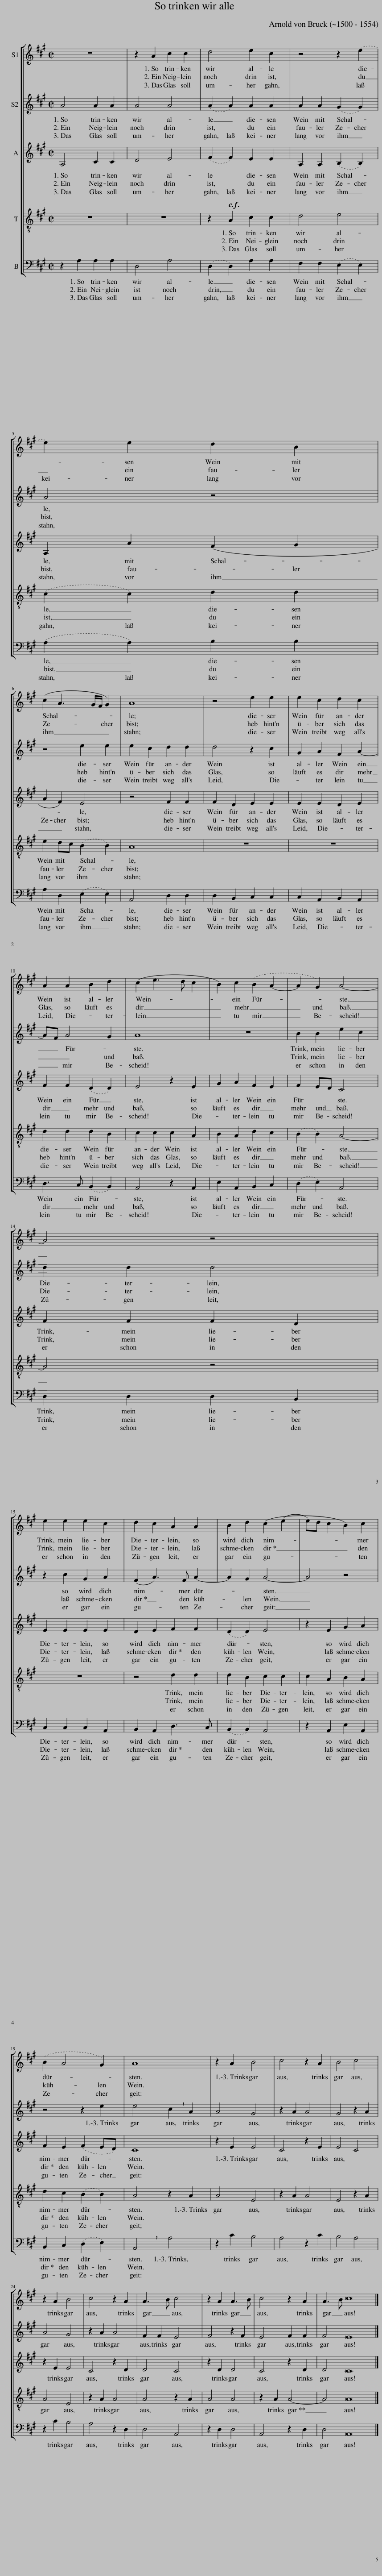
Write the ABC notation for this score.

X:1
%%score [ 1 2 3 4 5 ]
L:1/8
M:2/2
I:linebreak $
K:A
V:1 treble
V:2 treble
V:3 treble
V:4 treble-8
V:5 bass
V:1
 z8 | z2 A2 c2 c2 | d4 e2 c2 | z4 z2 e2- |$ e2 e2 d2 B2 |$ %5
 (c2 A3 G/F/ G2) | A8 | z4 e2 e2 | e2 c2 d2 c2 |$ A2 A2 B2 d2 | %10
 (c2 e3 d c2 | B2) c2 (B2 A2- | A2 G2) A4- |$ A4 z4 |$ e2 e2 e2 c2 | %15
 d2 c2 A2 A2 | B2 d2 (c2 (e2 | e)d c2 B2) c2 |$ (B2 A4 G2) | A8 | %20
 z2 A2 B4 | c4 z2 A2 | B4 c4 |$ z2 A2 B4 | c4 z2 A2 | %25
 A3 B c4 | z2 A2 A3 B | c4 z2 A2 | A3 B c16 |] %29
V:2
 A4 A2 A2 | A4 A4 | (A2 A2) A2 A2 | A2 A2 (G2 G2) |$ A4 z4 |$ %5
 z4 e2 e2 | e2 c2 d2 d2 | d4 z2 c2 | G2 A2 F2 A2- |$ AF A4 G2 | %10
 A8 | z8 | B2 B2 e2 c2 |$ d2 d2 d4 |$ z2 c2 G2 A2 | %15
 (F2 A3) F A2- | A2 G2 A4- | A4 z4 |$ z4 z2 e2 | e4 !breath!c2 A2 | %20
 A4 G4 | z2 A2 A4 | G4 z2 A2 |$ A4 G4 | z2 A2 A4 | %25
 F2 F2 E4 | F4 z2 F2 | E4 F2 F2 | F4 E16 |] %29
V:3
 A,4 C2 C2 | D4 E4 | (F2 F2) E2 E2 | A,2 A,2 (B,2 B,2) |$ A,2 A2 (F2 G2 |$ %5
 A2 F2) E4 | z4 F2 F2 | F2 D2 E2 E2 | E2 E2 D2 E2 |$ F2 F2 (D2 D2) | %10
 E4 z2 E2 | G2 A2 F2 E2 | F2 ED C4 |$ F2 F2 F2 D2 |$ E2 E2 E2 E2 | %15
 D2 E2 F2 F2 | (D2 D2) E4 | z2 E2 G2 A2 |$ F2 E2 (F2 ED) | C8 | %20
 z2 E2 E4 | C4 z2 E2 | E4 C4 |$ z2 E2 E4 | C4 z2 D2 | %25
 D4 C4 | z2 D2 D4 | C4 z2 D2 | D4 C16 |] %29
V:4
 z8 | z8 | z2 A2 c2 c2 | d4 e4 |$ (c2 c2) d2 d2 |$ %5
 e2 dc (B2 B2) | A8 | z8 | z8 |$ d2 d2 d2 B2 | %10
 c2 c2 c2 A2 | B2 A2 d2 c2 | (B2 B2) A4- |$ A4 z4 |$ z8 | %15
 z4 d2 d2 | d2 B2 c2 c2 | c2 A2 B2 A2 |$ d2 c2 (B2 B2) | A4 z2 A2 | %20
 A4 E4 | z2 A2 A4 | E4 z2 A2 |$ A4 E4 | z2 A2 A4 | %25
 A4 z2 A2 | A4 A4 | z2 A2 A4- | A4 A16 |] %29
V:5
 z2 A,2 A,2 A,2 | D,4 A,4 | (D,2 D,2) A,2 A,2 | F,2 F,2 (E,2 E,2) |$ (A,2 A,2) B,2 B,2 |$ %5
 A,2 D,2 (E,2 E,2) | A,,4 D,2 D,2 | D,2 B,,2 C,2 C,2 | C,2 A,,2 B,,2 A,,2 |$ D,3 C, (B,,2 B,,2) | %10
 A,,4 z2 A,,2 | E,2 A,,2 B,,2 C,2 | (D,2 E,2) A,,4 |$ D,2 D,2 D,2 B,,2 |$ C,2 C,2 C,2 A,,2 | %15
 B,,2 A,,2 D,3 C, | (B,,2 B,,2) A,,4 | z2 A,,2 E,2 A,,2 |$ B,,2 C,2 (D,2 E,2) | !breath!A,,4 A,4 | %20
 z2 C2 B,4 | A,4 z2 C2 | B,4 A,4 |$ z2 C2 B,4 | A,4 z2 D,2 | %25
 D,4 A,,4 | z2 D,2 D,4 | A,,4 z2 D,2 | D,4 A,,16 |] %29
